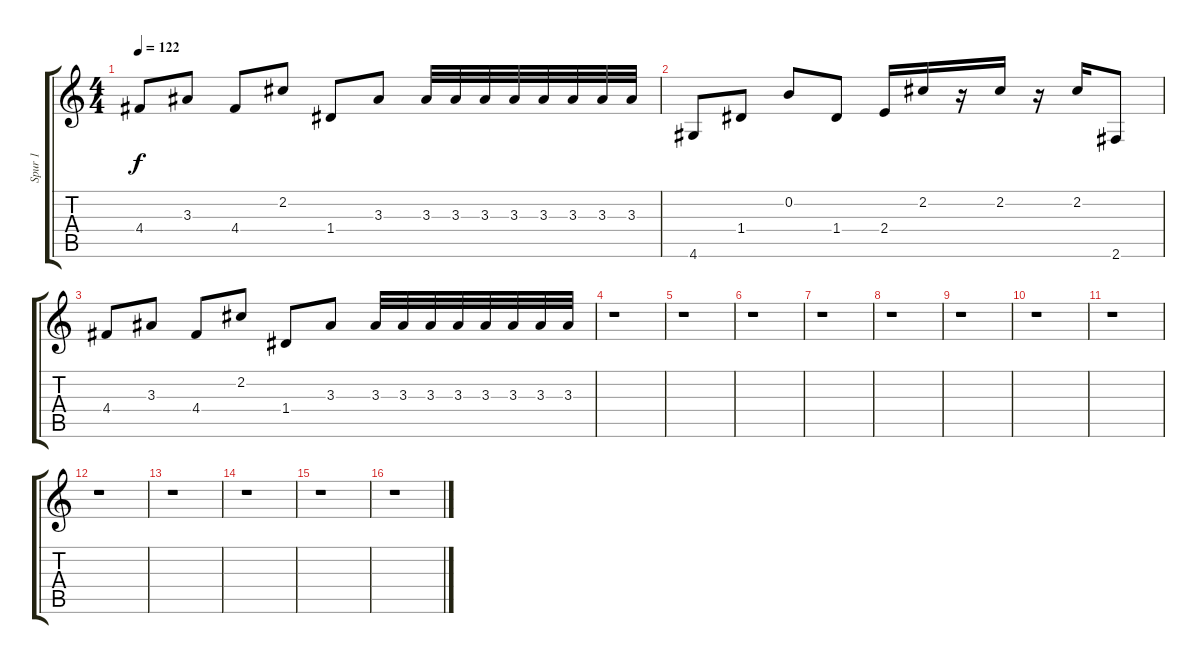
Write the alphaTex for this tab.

\track ("Spur 1" "Spur 1") {instrument acousticguitarsteel}
\staff {score tabs}
\tuning (E4 B3 G3 D3 A2 E2) {hide}
\ts (4 4)
\tempo 122
\clef g2
\ks c
4.4.8{dy f} 3.3.8 4.4.8 2.2.8 1.4.8 3.3.8 3.3.32 3.3.32 3.3.32 3.3.32 3.3.32 3.3.32 3.3.32 3.3.32 |
4.6.8 1.4.8 0.2.8 1.4.8 2.4.16 2.2.16 r.16 2.2.16 r.16 2.2.16 2.6.8 |
4.4.8 3.3.8 4.4.8 2.2.8 1.4.8 3.3.8 3.3.32 3.3.32 3.3.32 3.3.32 3.3.32 3.3.32 3.3.32 3.3.32 |
r.1 |
r.1 |
r.1 |
r.1 |
r.1 |
r.1 |
r.1 |
r.1 |
r.1 |
r.1 |
r.1 |
r.1 |
r.1
